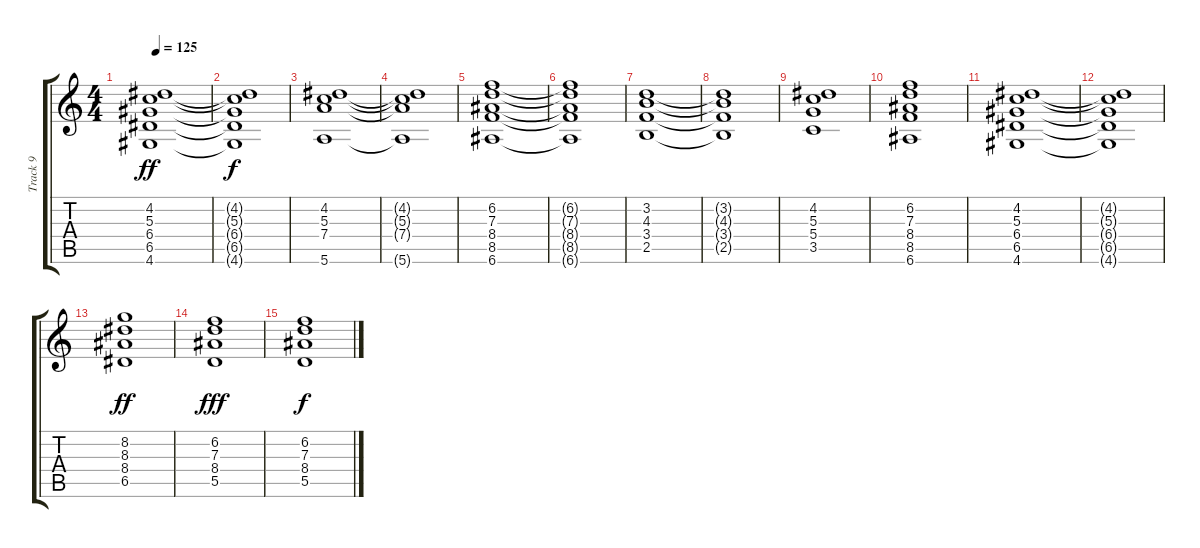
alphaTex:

\track ("Track 9" "Track 9") {instrument distortionguitar}
\staff {score tabs}
\tuning (E4 B3 G3 D3 A2 E2) {hide}
\ts (4 4)
\tempo 125
\clef g2
\ks c
(4.2 5.3 6.4 6.5 4.6).1{dy ff} |
(4.2{t} 5.3{t} 6.4{t} 6.5{t} 4.6{t}).1{dy f} |
(4.2 5.3 7.4 5.6).1 |
(4.2{t} 5.3{t} 7.4{t} 5.6{t}).1 |
(6.2 7.3 8.4 8.5 6.6).1 |
(6.2{t} 7.3{t} 8.4{t} 8.5{t} 6.6{t}).1 |
(3.2 4.3 3.4 2.5).1 |
(3.2{t} 4.3{t} 3.4{t} 2.5{t}).1 |
(4.2 5.3 5.4 3.5).1 |
(6.2 7.3 8.4 8.5 6.6).1 |
(4.2 5.3 6.4 6.5 4.6).1 |
(4.2{t} 5.3{t} 6.4{t} 6.5{t} 4.6{t}).1 |
(8.2 8.3 8.4 6.5).1{dy ff} |
(6.2 7.3 8.4 5.5).1{dy fff volume 0} |
(6.2 7.3 8.4 5.5).1{dy f}
